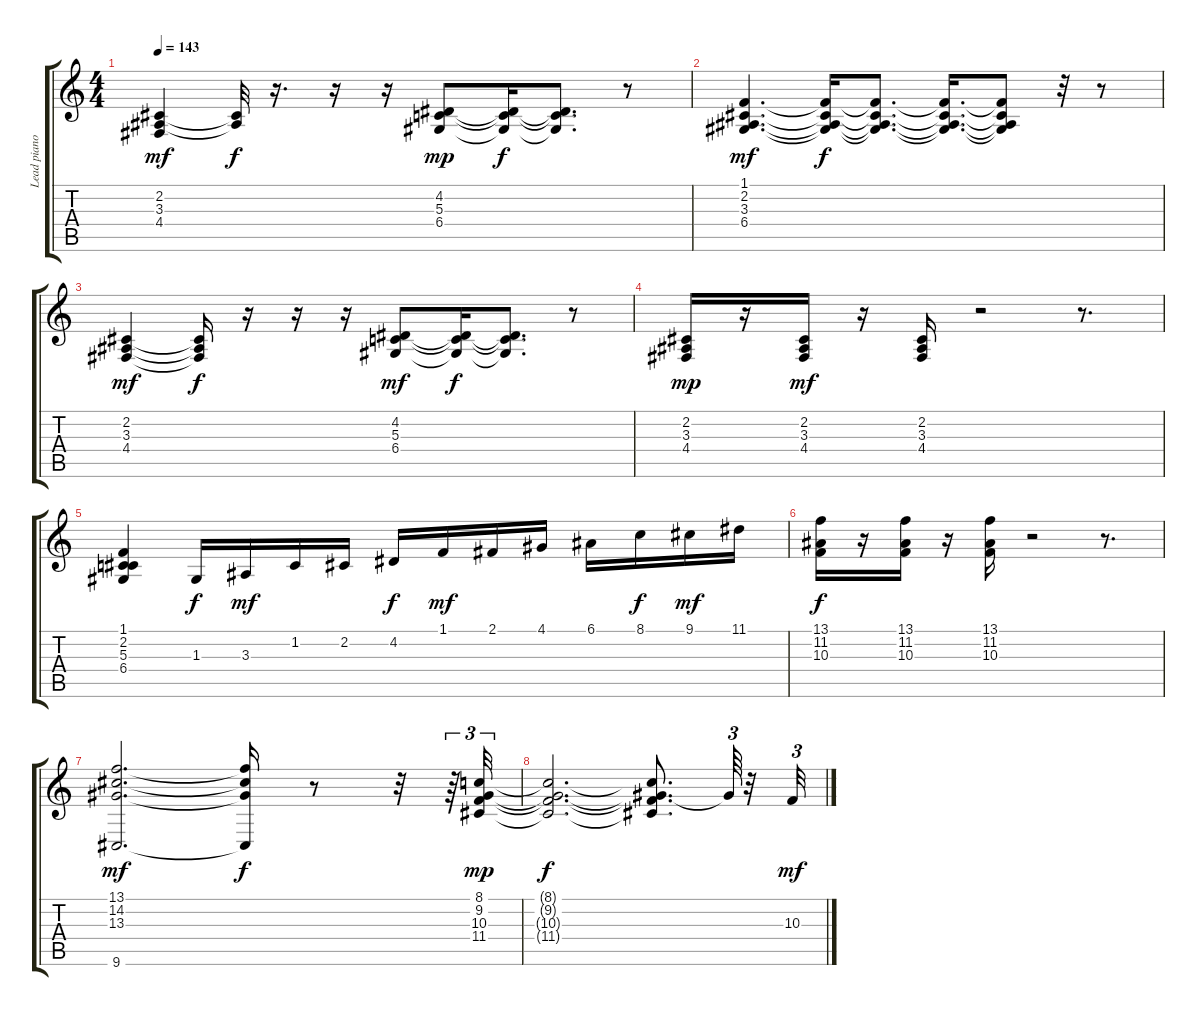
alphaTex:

\track ("Lead piano" "Lead piano") {instrument brightacousticpiano}
\staff {score tabs}
\tuning (E4 B3 G3 D3 A2 E2) {hide}
\ts (4 4)
\tempo 143
\clef g2
\ks c
(2.2 3.3 4.4).4{dy mf} (2.2{t} 3.3{t}).32{dy f} r.16{d} r.16 r.16 (4.2 5.3 6.4).8{dy mp} (4.2{t} 5.3{t} 6.4{t}).16{dy f} (4.2{t} 5.3{t} 6.4{t}).8{d} r.8 |
(1.1 2.2 3.3 6.4).4{d dy mf} (1.1{t} 2.2{t} 3.3{t} 6.4{t}).16{dy f} (1.1{t} 2.2{t} 3.3{t} 6.4{t}).8{d} (1.1{t} 2.2{t} 3.3{t} 6.4{t}).16{d} (1.1{t} 2.2{t} 3.3{t} 6.4{t}).8 r.32 r.8 |
(2.2 3.3 4.4).4{dy mf} (2.2{t} 3.3{t} 4.4{t}).16{dy f} r.16 r.16 r.16 (4.2 5.3 6.4).8{dy mf} (4.2{t} 5.3{t} 6.4{t}).16{dy f} (4.2{t} 5.3{t} 6.4{t}).8{d} r.8 |
(2.2 3.3 4.4).16{dy mp} r.16 (2.2 3.3 4.4).16{dy mf} r.16 (2.2 3.3 4.4).16 r.2 r.8{d} |
(1.1 2.2 5.3 6.4).4 1.3.16{dy f} 3.3.16{dy mf} 1.2.16 2.2.16 4.2.16{dy f} 1.1.16{dy mf} 2.1.16 4.1.16 6.1.16 8.1.16{dy f} 9.1.16{dy mf} 11.1.16 |
(13.1 11.2 10.3).16{dy f} r.16 (13.1 11.2 10.3).16 r.16 (13.1 11.2 10.3).16 r.2 r.8{d} |
(13.1 14.2 13.3 9.6).2{d dy mf} (13.1{t} 14.2{t} 13.3{t} 9.6{t}).16{dy f} r.8 r.32 r.64{tu (3 2)} (8.1 9.2 10.3 11.4).32{tu (3 2) dy mp} |
(8.1{t} 9.2{t} 10.3{t} 11.4{t}).2{d dy f} (8.1{t} 9.2{t} 10.3{t} 11.4{t}).8{d} 9.2{t}.64{tu (3 2)} r.32 10.3.32{tu (3 2) dy mf}
